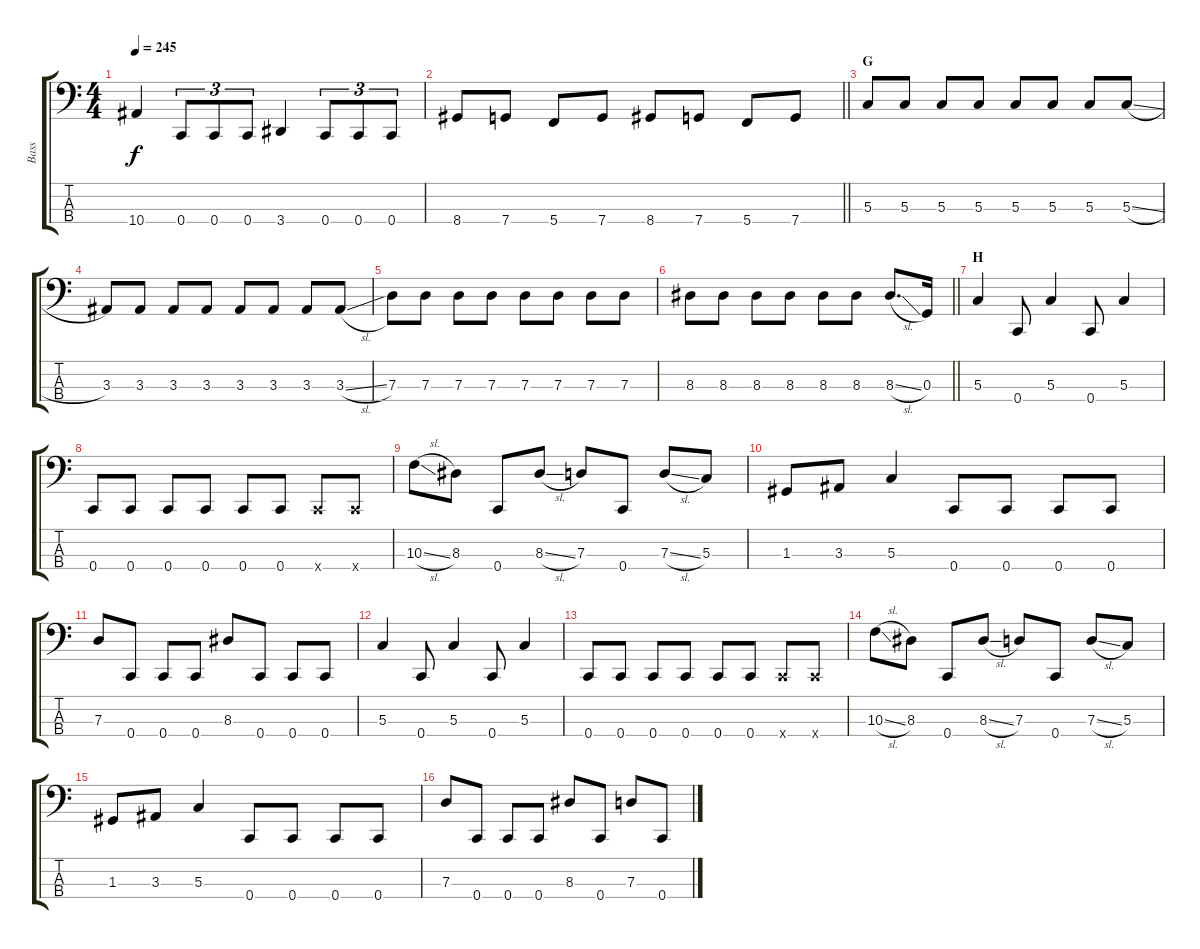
\track ("Bass" "Bass") {instrument electricbasspick}
\staff {score tabs}
\tuning (F2 C2 G1 C1) {hide}
\ts (4 4)
\tempo 245
\clef f4
\ks c
10.4.4{dy f} 0.4.8{tu (3 2)} 0.4.8{tu (3 2)} 0.4.8{tu (3 2)} 3.4.4 0.4.8{tu (3 2)} 0.4.8{tu (3 2)} 0.4.8{tu (3 2)} |
\barLineRight lightlight
8.4.8 7.4.8 5.4.8 7.4.8 8.4.8 7.4.8 5.4.8 7.4.8 |
\section ("" "G")
5.3.8 5.3.8 5.3.8 5.3.8 5.3.8 5.3.8 5.3.8 5.3{sl}.8 |
3.3.8 3.3.8 3.3.8 3.3.8 3.3.8 3.3.8 3.3.8 3.3{sl}.8 |
7.3.8 7.3.8 7.3.8 7.3.8 7.3.8 7.3.8 7.3.8 7.3.8 |
\barLineRight lightlight
8.3.8 8.3.8 8.3.8 8.3.8 8.3.8 8.3.8 8.3{sl}.8{d} 0.3.16 |
\section ("" "H")
5.3.4 0.4.8 5.3.4 0.4.8 5.3.4 |
0.4.8 0.4.8 0.4.8 0.4.8 0.4.8 0.4.8 0.4{x}.8 0.4{x}.8 |
10.3{sl}.8 8.3.8 0.4.8 8.3{sl}.8 7.3.8 0.4.8 7.3{sl}.8 5.3.8 |
1.3.8 3.3.8 5.3.4 0.4.8 0.4.8 0.4.8 0.4.8 |
7.3.8 0.4.8 0.4.8 0.4.8 8.3.8 0.4.8 0.4.8 0.4.8 |
5.3.4 0.4.8 5.3.4 0.4.8 5.3.4 |
0.4.8 0.4.8 0.4.8 0.4.8 0.4.8 0.4.8 0.4{x}.8 0.4{x}.8 |
10.3{sl}.8 8.3.8 0.4.8 8.3{sl}.8 7.3.8 0.4.8 7.3{sl}.8 5.3.8 |
1.3.8 3.3.8 5.3.4 0.4.8 0.4.8 0.4.8 0.4.8 |
7.3.8 0.4.8 0.4.8 0.4.8 8.3.8 0.4.8 7.3.8 0.4.8
